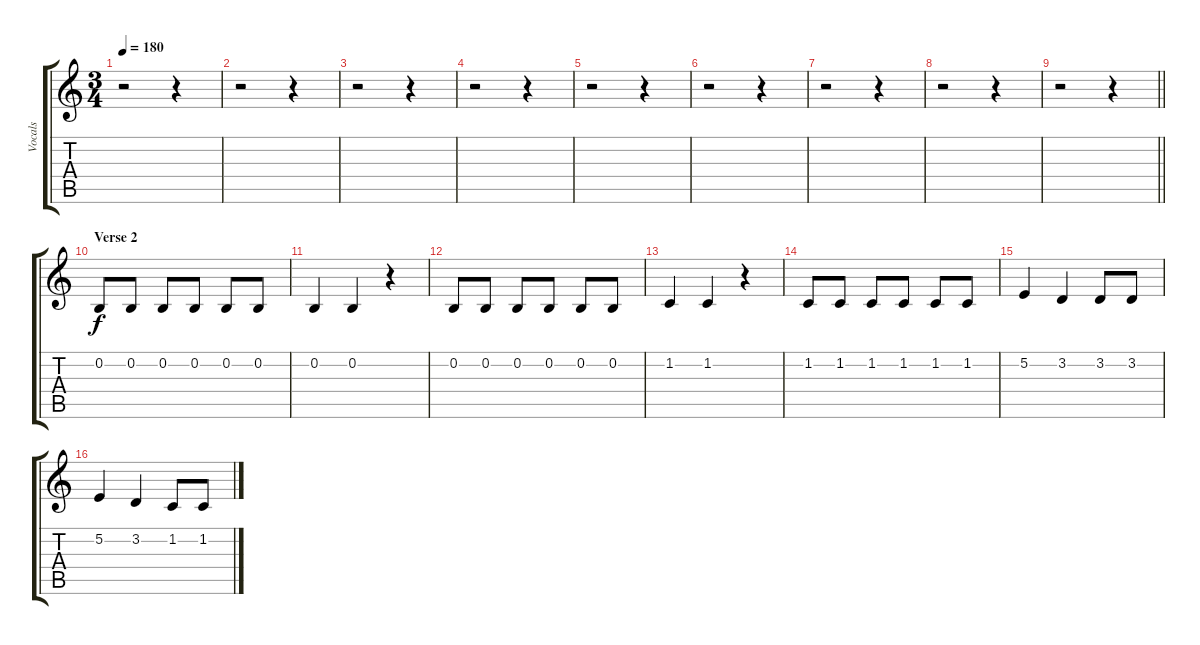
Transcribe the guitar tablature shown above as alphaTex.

\track ("Vocals" "Vocals") {instrument violin}
\staff {score tabs}
\tuning (E4 B3 G3 D3 A2 E2) {hide}
\ts (3 4)
\tempo 180
\clef g2
\ks c
r.2{dy f} r.4 |
r.2 r.4 |
r.2 r.4 |
r.2 r.4 |
r.2 r.4 |
r.2 r.4 |
r.2 r.4 |
r.2 r.4 |
\barLineRight lightlight
r.2 r.4 |
\section ("" "Verse 2")
0.2.8 0.2.8 0.2.8 0.2.8 0.2.8 0.2.8 |
0.2.4 0.2.4 r.4 |
0.2.8 0.2.8 0.2.8 0.2.8 0.2.8 0.2.8 |
1.2.4 1.2.4 r.4 |
1.2.8 1.2.8 1.2.8 1.2.8 1.2.8 1.2.8 |
5.2.4 3.2.4 3.2.8 3.2.8 |
5.2.4 3.2.4 1.2.8 1.2.8
